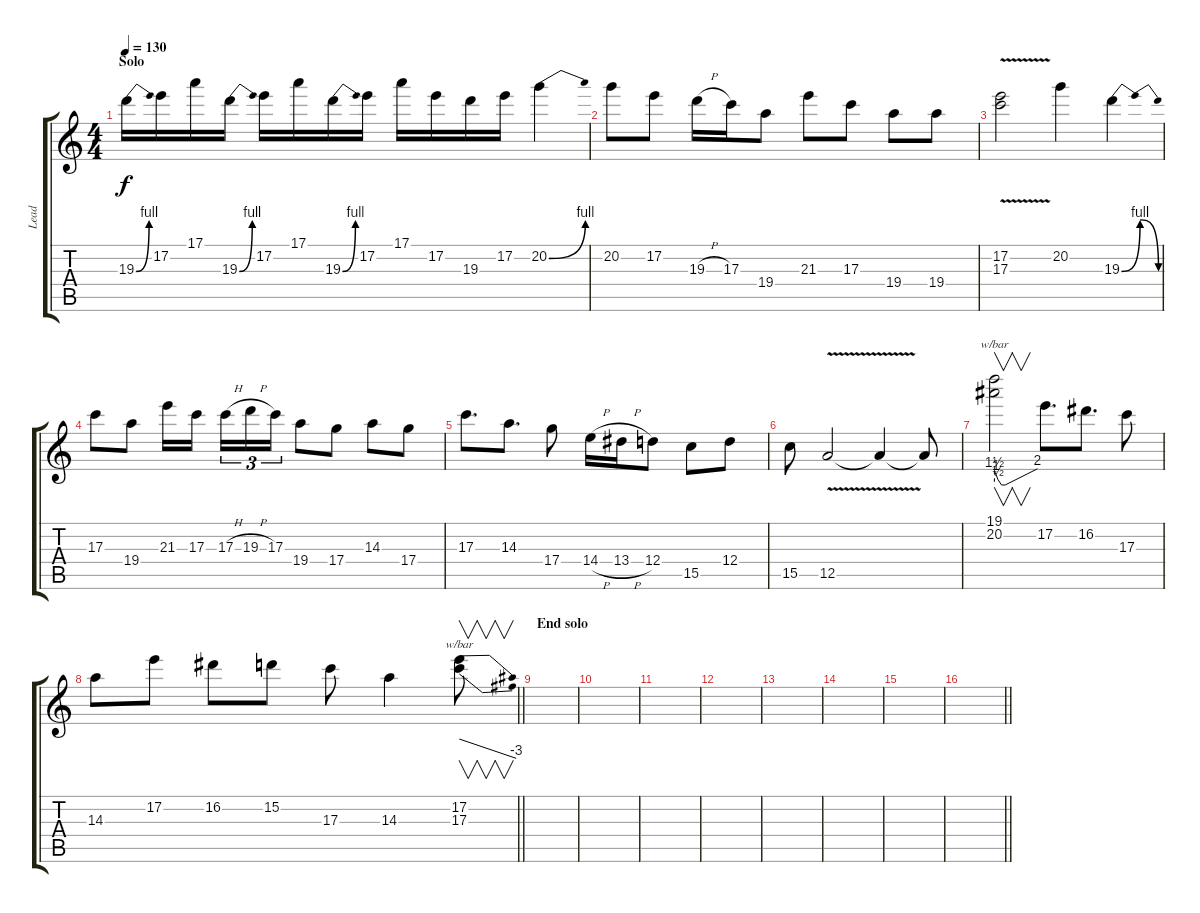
\track ("Lead" "Lead") {instrument distortionguitar}
\staff {score tabs}
\tuning (E4 B3 G3 D3 A2 E2) {hide}
\ts (4 4)
\section ("" "Solo")
\tempo 130
\clef g2
\ks c
19.3{be (bend 0 0 60 4)}.16{dy f} 17.2.16 17.1.16 19.3{be (bend 0 0 60 4)}.16 17.2.16 17.1.16 19.3{be (bend 0 0 60 4)}.16 17.2.16 17.1.16 17.2.16 19.3.16 17.2.16 20.2{be (bend 0 0 60 4)}.4 |
20.2.8 17.2.8 19.3{h}.16 17.3.16 19.4.8 21.3.8 17.3.8 19.4.8 19.4.8 |
(17.2{v} 17.3{v}).2 20.2.4 19.3{be (bendrelease 0 0 30 4 30 4 60 0)}.4 |
17.3.8 19.4.8 21.3.16 17.3.16{beam splitsecondary} 17.3{h}.16{tu (3 2)} 19.3{h}.16{tu (3 2)} 17.3.16{tu (3 2)} 19.4.8 17.4.8 14.3.8 17.4.8 |
17.3.8{d} 14.3.8{d} 17.4.8 14.4{h}.16 13.4{h}.16 12.4.8 15.5.8 12.4.8 |
15.5.8 12.5{v}.2 12.5{t}.4 12.5{t}.8 |
(19.1 20.2).2{v tbe (custom default 0 6 2 4 5 2 10 0 15 0 60 8)} 17.2.8{d} 16.2.8{d} 17.3.8 |
\barLineRight lightlight
14.3.8 17.2.8 16.2.8 15.2.8 17.3.8 14.3.4 (17.2 17.3).8{v tbe (dive default 0 0 60 -12)} |
\section ("" "End solo")
|
|
|
|
|
|
|
\barLineRight lightlight
